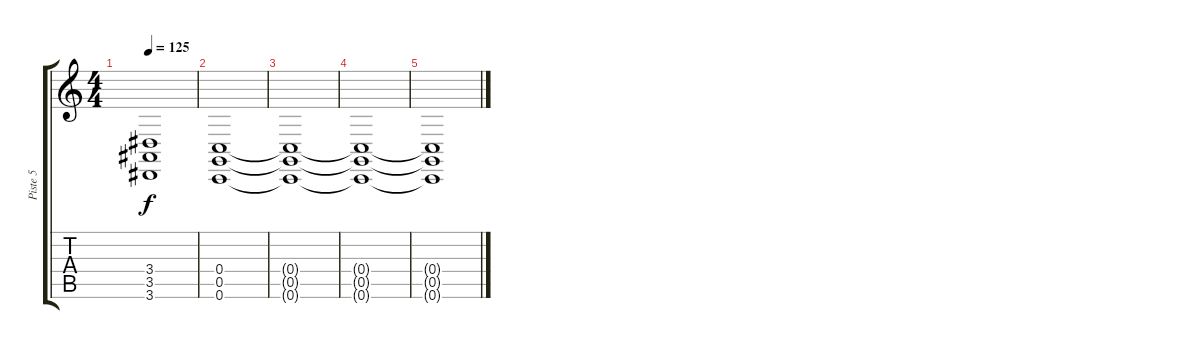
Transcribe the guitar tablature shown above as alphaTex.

\track ("Piste 5" "Piste 5") {instrument lead3calliope}
\staff {score tabs}
\tuning (D4 A3 F3 C3 G2 C2) {hide}
\ts (4 4)
\tempo 125
\clef g2
\ks c
(3.4{t} 3.5{t} 3.6{t}).1{dy f} |
(0.4 0.5 0.6).1 |
(0.4{t} 0.5{t} 0.6{t}).1 |
(0.4{t} 0.5{t} 0.6{t}).1 |
(0.4{t} 0.5{t} 0.6{t}).1
